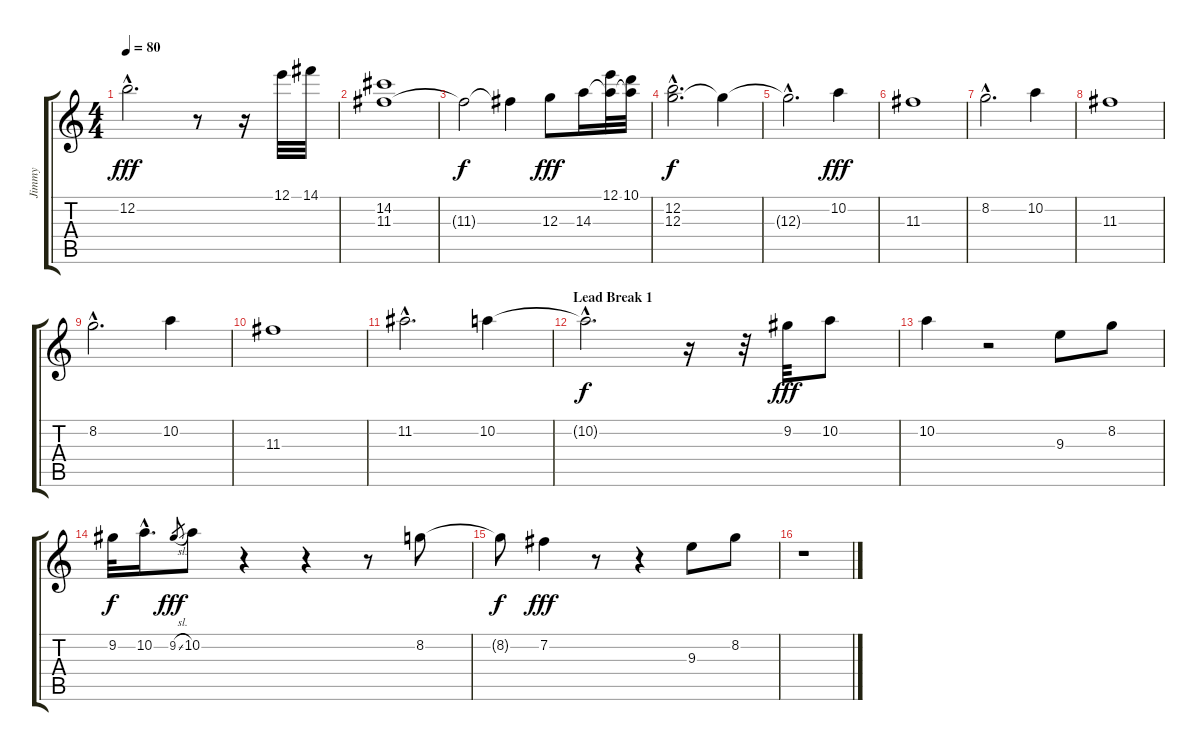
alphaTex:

\track ("Jimmy" "Jimmy") {instrument overdrivenguitar}
\staff {score tabs}
\tuning (E4 B3 G3 D3 A2 E2) {hide}
\ts (4 4)
\tempo 80
\clef g2
\ks c
12.2{hac}.2{d dy fff} r.8 r.16 12.1.32 14.1.32 |
(14.2 11.3).1 |
11.3{t}.2{dy f} 11.3{t}.4 12.3.8{dy fff} 14.3.16 (12.1 14.3{t}).32 (10.1 14.3{t}).32 |
(12.2{hac} 12.3{hac}).2{d dy f} 12.3{t}.4 |
12.3{hac t}.2{d} 10.2.4{dy fff volume 13} |
11.3.1 |
8.2{hac}.2{d} 10.2.4 |
11.3.1 |
8.2{hac}.2{d} 10.2.4 |
11.3.1 |
11.2{hac}.2{d} 10.2.4 |
\section ("" "Lead Break 1")
10.2{hac t}.2{d dy f} r.16 r.32 9.2.32{dy fff} 10.2.8 |
10.2.4 r.2 9.3.8 8.2.8 |
9.2.32{dy f} 10.2{hac}.16{d} 9.2{sl}.8{gr dy fff} 10.2.8 r.4 r.4 r.8 8.2.8 |
8.2{t}.8{dy f} 7.2.4{dy fff} r.8 r.4 9.3.8 8.2.8 |
r.1
